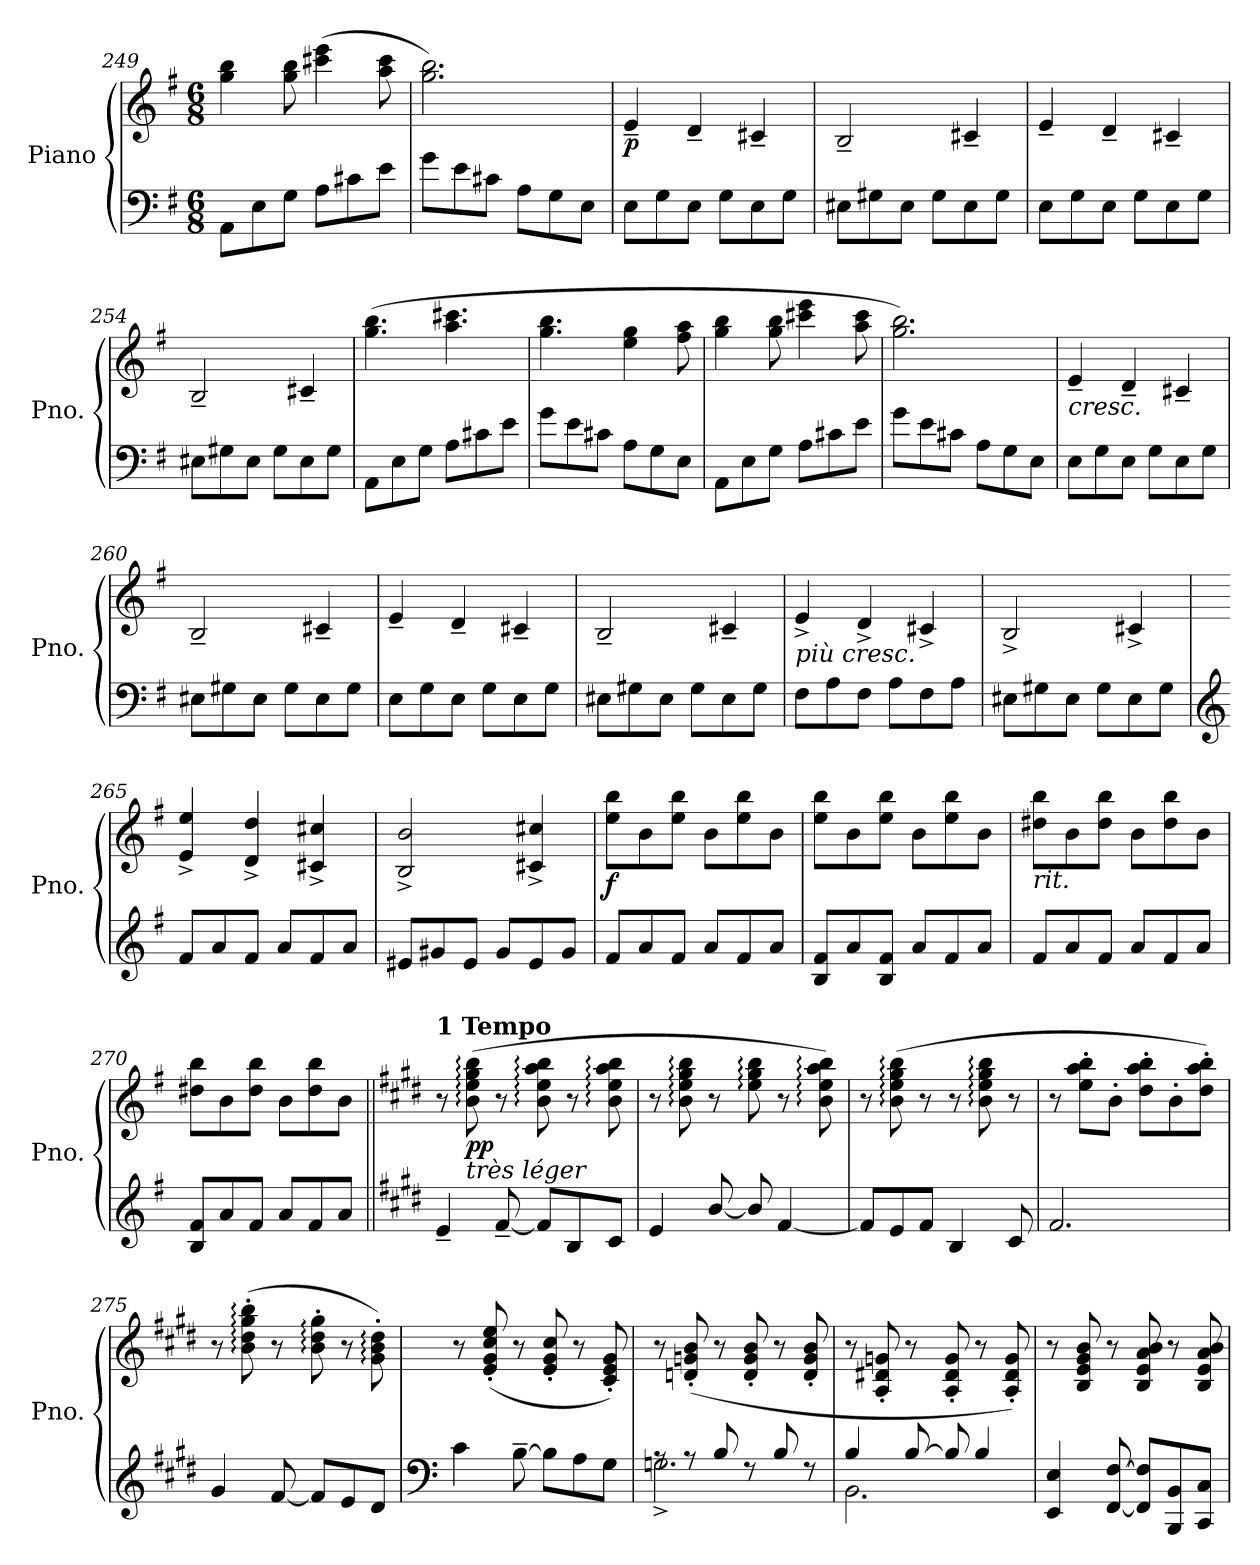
**kern	**kern	**dynam
*part1	*part1	*part1
*staff2	*staff1	*staff1/2
*I"Piano	*	*
*I'Pno.	*	*
*clefF4	*clefG2	*
*k[f#]	*k[f#]	*
*M6/8	*M6/8	*
=249	=249	=249
8AA\L	4gg\ 4bb\	.
8E\	.	.
8G\J	8gg\ 8bb\	.
8A\L	(>4ccc#X\ 4eee\	.
8c#X\	.	.
8e\J	8aa\ 8ccc#\	.
=250	=250	=250
8g\L	2.gg\ 2.bb\)	.
8e\	.	.
8c#X\J	.	.
8A\L	.	.
8G\	.	.
8E\J	.	.
=251	=251	=251
!	!	!LO:DY:b
8E\L	4e~/	p
8G\	.	.
8E\J	4d~/	.
8G\L	.	.
8E\	4c#X~/	.
8G\J	.	.
=252	=252	=252
8E#X\L	2B~/	.
8G#X\	.	.
8E#\J	.	.
8G#\L	.	.
8E#\	4c#X~/	.
8G#\J	.	.
!!LO:LB:g=z
=253	=253	=253
8E\L	4e~/	.
8G\	.	.
8E\J	4d~/	.
8G\L	.	.
8E\	4c#X~/	.
8G\J	.	.
=254	=254	=254
8E#X\L	2B~/	.
8G#X\	.	.
8E#\J	.	.
8G#\L	.	.
8E#\	4c#X~/	.
8G#\J	.	.
=255	=255	=255
8AA\L	(>4.gg\ 4.bb\	.
8E\	.	.
8G\J	.	.
8A\L	4.aa\ 4.ccc#X\	.
8c#X\	.	.
8e\J	.	.
=256	=256	=256
8g\L	4.gg\ 4.bb\	.
8e\	.	.
8c#X\J	.	.
8A\L	4ee\ 4gg\	.
8G\	.	.
8E\J	8ff#\ 8aa\	.
=257	=257	=257
8AA\L	4gg\ 4bb\	.
8E\	.	.
8G\J	8gg\ 8bb\	.
8A\L	4ccc#X\ 4eee\	.
8c#X\	.	.
8e\J	8aa\ 8ccc#\	.
=258	=258	=258
8g\L	2.gg\ 2.bb\)	.
8e\	.	.
8c#X\J	.	.
8A\L	.	.
8G\	.	.
8E\J	.	.
!!LO:LB:g=z
=259	=259	=259
!	!LO:TX:b:i:t=cresc.	!
8E\L	4e~/	.
8G\	.	.
8E\J	4d~/	.
8G\L	.	.
8E\	4c#X~/	.
8G\J	.	.
=260	=260	=260
8E#X\L	2B~/	.
8G#X\	.	.
8E#\J	.	.
8G#\L	.	.
8E#\	4c#X~/	.
8G#\J	.	.
=261	=261	=261
8E\L	4e~/	.
8G\	.	.
8E\J	4d~/	.
8G\L	.	.
8E\	4c#X~/	.
8G\J	.	.
=262	=262	=262
8E#X\L	2B~/	.
8G#X\	.	.
8E#\J	.	.
8G#\L	.	.
8E#\	4c#X~/	.
8G#\J	.	.
=263	=263	=263
!	!LO:TX:b:i:t=più cresc.	!
8F#\L	4e^/	.
8A\	.	.
8F#\J	4d^/	.
8A\L	.	.
8F#\	4c#X^/	.
8A\J	.	.
=264	=264	=264
8E#X\L	2B^/	.
8G#X\	.	.
8E#\J	.	.
8G#\L	.	.
8E#\	4c#X^/	.
8G#\J	.	.
!!LO:LB:g=z
=265	=265	=265
*clefG2	*	*
8f#/L	4e/^ 4ee/^	.
8a/	.	.
8f#/J	4d/^ 4dd/^	.
8a/L	.	.
8f#/	4c#X/^ 4cc#X/^	.
8a/J	.	.
=266	=266	=266
8e#X/L	2B/^ 2b/^	.
8g#X/	.	.
8e#/J	.	.
8g#/L	.	.
8e#/	4c#X/^ 4cc#X/^	.
8g#/J	.	.
=267	=267	=267
!	!	!LO:DY:b
8f#/L	8ee\ 8bb\L	f
8a/	8b\	.
8f#/J	8ee\ 8bb\J	.
8a/L	8b\L	.
8f#/	8ee\ 8bb\	.
8a/J	8b\J	.
=268	=268	=268
8B/ 8f#/L	8ee\ 8bb\L	.
8a/	8b\	.
8B/ 8f#/J	8ee\ 8bb\J	.
8a/L	8b\L	.
8f#/	8ee\ 8bb\	.
8a/J	8b\J	.
=269	=269	=269
*	*MM200	*
!	!LO:TX:b:i:t=rit.	!
8f#/L	8dd#X\ 8bb\L	.
8a/	8b\	.
8f#/J	8dd#\ 8bb\J	.
*	*MM190	*
8a/L	8b\L	.
8f#/	8dd#\ 8bb\	.
8a/J	8b\J	.
=270	=270	=270
*	*MM170	*
8B/ 8f#/L	8dd#X\ 8bb\L	.
8a/	8b\	.
8f#/J	8dd#\ 8bb\J	.
8a/L	8b\L	.
*	*MM100	*
8f#/	8dd#\ 8bb\	.
*	*MM50	*
8a/J	8b\J	.
!!LO:PB:g=z
=271||	=271||	=271||
*k[f#c#g#d#]	*k[f#c#g#d#]	*
!	!LO:TX:a:B:t=1 Tempo	!
4e~/	8r	.
!	!LO:TX:b:i:t=très léger	!
!	!	!LO:DY:b
.	(>8b\: 8ee\: 8gg#\: 8bb\:	pp
[8f#~/	8r	.
8f#/L]	8b\: 8ee\: 8aa\: 8bb\:	.
8B/	8r	.
8c#/J	8b\: 8ee\: 8aa\: 8bb\:	.
=272	=272	=272
4e/	8r	.
.	8b\: 8ee\: 8gg#\: 8bb\:	.
[8b/	8r	.
8b/]	8ee\: 8gg#\: 8bb\:	.
[4f#/	8r	.
.	8b\: 8ee\: 8aa\: 8bb\:)	.
=273	=273	=273
8f#/L]	8r	.
8e/	(>8b\: 8ee\: 8gg#\: 8bb\:	.
8f#/J	8r	.
4B/	8r	.
.	8b\: 8ee\: 8gg#\: 8bb\:	.
8c#/	8r	.
=274	=274	=274
2.f#/	8r	.
.	8ee\' 8aa\' 8bb\'L	.
.	8b'\J	.
.	8dd#\' 8aa\' 8bb\'L	.
.	8b'\	.
.	8dd#\' 8aa\' 8bb\'J)	.
=275	=275	=275
4g#/	8r	.
.	(>8b\:' 8dd#\:' 8gg#\:' 8bb\:'	.
[8f#/	8r	.
8f#/L]	8b\:' 8dd#\:' 8gg#\:'	.
8e/	8r	.
8d#/J	8g#\:' 8b\:' 8dd#\:')	.
=276	=276	=276
*clefF4	*	*
4c#\	8r	.
.	(>8e/' 8g#/' 8cc#/' 8ee/'	.
[8B~\	8r	.
8B\L]	8e/' 8g#/' 8cc#/'	.
8A\	8r	.
8G#\J	8c#/' 8e/' 8g#/')	.
!!LO:LB:g=z
=277	=277	=277
*^	*	*
8rA	2.Gn^\	8r	.
8rA	.	(>8dn/' 8gn/' 8b/'	.
8B/	.	8r	.
8rF	.	8d/' 8g/' 8b/'	.
8B/	.	8r	.
8rF	.	8d/' 8g/' 8b/'	.
=278	=278	=278	=278
4B/	2.BB\	8r	.
.	.	8A/' 8d#X/' 8gn/'	.
[8B/	.	8r	.
8B/]	.	8A/' 8d#/' 8g/'	.
4B/	.	8r	.
.	.	8A/' 8d#/' 8g/')	.
*v	*v	*	*
=279	=279	=279
4EE/ 4E/	8r	.
.	8B/ 8e/ 8g#/ 8b/	.
[8FF#/ [8F#/	8r	.
8FF#/] 8F#/]L	8B/ 8e/ 8a/ 8b/	.
8BBB/ 8BB/	8r	.
8CC#/ 8C#/J	8B/ 8e/ 8a/ 8b/	.
=	=	=
*-	*-	*-
